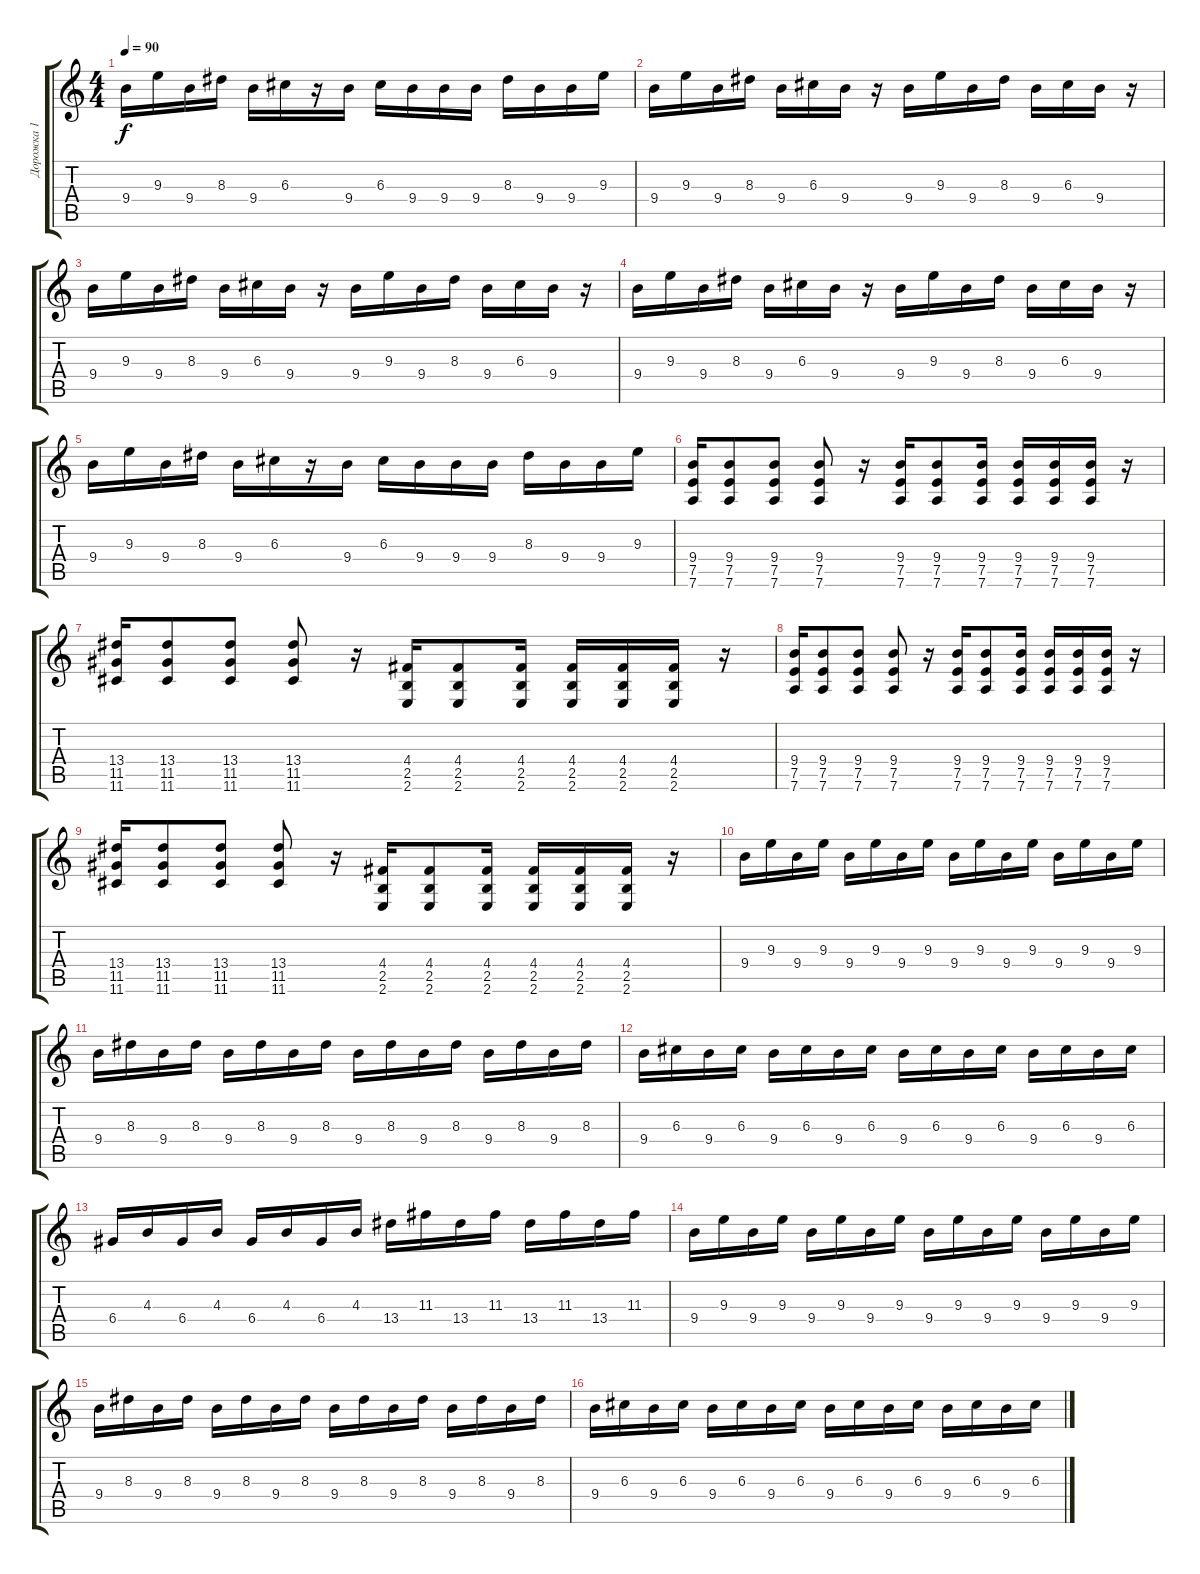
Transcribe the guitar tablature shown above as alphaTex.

\track ("Дорожка 1" "Дорожка 1") {instrument distortionguitar}
\staff {score tabs}
\tuning (E4 B3 G3 D3 A2 D2) {hide}
\ts (4 4)
\tempo 90
\clef g2
\ks c
9.4.16{dy f} 9.3.16 9.4.16 8.3.16 9.4.16 6.3.16 r.16 9.4.16 6.3.16 9.4.16 9.4.16 9.4.16 8.3.16 9.4.16 9.4.16 9.3.16 |
9.4.16{instrument electricguitarclean} 9.3.16 9.4.16 8.3.16 9.4.16 6.3.16 9.4.16 r.16 9.4.16 9.3.16 9.4.16 8.3.16 9.4.16 6.3.16 9.4.16 r.16 |
9.4.16{instrument electricguitarclean} 9.3.16 9.4.16 8.3.16 9.4.16 6.3.16 9.4.16 r.16 9.4.16 9.3.16 9.4.16 8.3.16 9.4.16 6.3.16 9.4.16 r.16 |
9.4.16{instrument electricguitarclean} 9.3.16 9.4.16 8.3.16 9.4.16 6.3.16 9.4.16 r.16 9.4.16 9.3.16 9.4.16 8.3.16 9.4.16 6.3.16 9.4.16 r.16 |
9.4.16 9.3.16 9.4.16 8.3.16 9.4.16 6.3.16 r.16 9.4.16 6.3.16 9.4.16 9.4.16 9.4.16 8.3.16 9.4.16 9.4.16 9.3.16 |
(9.4 7.5 7.6).16{instrument distortionguitar} (9.4 7.5 7.6).8 (9.4 7.5 7.6).8 (9.4 7.5 7.6).8 r.16 (9.4 7.5 7.6).16 (9.4 7.5 7.6).8 (9.4 7.5 7.6).16 (9.4 7.5 7.6).16 (9.4 7.5 7.6).16 (9.4 7.5 7.6).16 r.16 |
(13.4 11.5 11.6).16 (13.4 11.5 11.6).8 (13.4 11.5 11.6).8 (13.4 11.5 11.6).8 r.16 (4.4 2.5 2.6).16 (4.4 2.5 2.6).8 (4.4 2.5 2.6).16 (4.4 2.5 2.6).16 (4.4 2.5 2.6).16 (4.4 2.5 2.6).16 r.16 |
(9.4 7.5 7.6).16 (9.4 7.5 7.6).8 (9.4 7.5 7.6).8 (9.4 7.5 7.6).8 r.16 (9.4 7.5 7.6).16 (9.4 7.5 7.6).8 (9.4 7.5 7.6).16 (9.4 7.5 7.6).16 (9.4 7.5 7.6).16 (9.4 7.5 7.6).16 r.16 |
(13.4 11.5 11.6).16 (13.4 11.5 11.6).8 (13.4 11.5 11.6).8 (13.4 11.5 11.6).8 r.16 (4.4 2.5 2.6).16 (4.4 2.5 2.6).8 (4.4 2.5 2.6).16 (4.4 2.5 2.6).16 (4.4 2.5 2.6).16 (4.4 2.5 2.6).16 r.16 |
9.4.16{instrument electricguitarclean} 9.3.16 9.4.16 9.3.16 9.4.16 9.3.16 9.4.16 9.3.16 9.4.16 9.3.16 9.4.16 9.3.16 9.4.16 9.3.16 9.4.16 9.3.16 |
9.4.16{instrument electricguitarclean} 8.3.16 9.4.16 8.3.16 9.4.16 8.3.16 9.4.16 8.3.16 9.4.16 8.3.16 9.4.16 8.3.16 9.4.16 8.3.16 9.4.16 8.3.16 |
9.4.16{instrument electricguitarclean} 6.3.16 9.4.16 6.3.16 9.4.16 6.3.16 9.4.16 6.3.16 9.4.16 6.3.16 9.4.16 6.3.16 9.4.16 6.3.16 9.4.16 6.3.16 |
6.4.16{instrument electricguitarclean} 4.3.16 6.4.16 4.3.16 6.4.16 4.3.16 6.4.16 4.3.16 13.4.16 11.3.16 13.4.16 11.3.16 13.4.16 11.3.16 13.4.16 11.3.16 |
9.4.16{instrument electricguitarclean} 9.3.16 9.4.16 9.3.16 9.4.16 9.3.16 9.4.16 9.3.16 9.4.16 9.3.16 9.4.16 9.3.16 9.4.16 9.3.16 9.4.16 9.3.16 |
9.4.16{instrument electricguitarclean} 8.3.16 9.4.16 8.3.16 9.4.16 8.3.16 9.4.16 8.3.16 9.4.16 8.3.16 9.4.16 8.3.16 9.4.16 8.3.16 9.4.16 8.3.16 |
9.4.16{instrument electricguitarclean} 6.3.16 9.4.16 6.3.16 9.4.16 6.3.16 9.4.16 6.3.16 9.4.16 6.3.16 9.4.16 6.3.16 9.4.16 6.3.16 9.4.16 6.3.16
